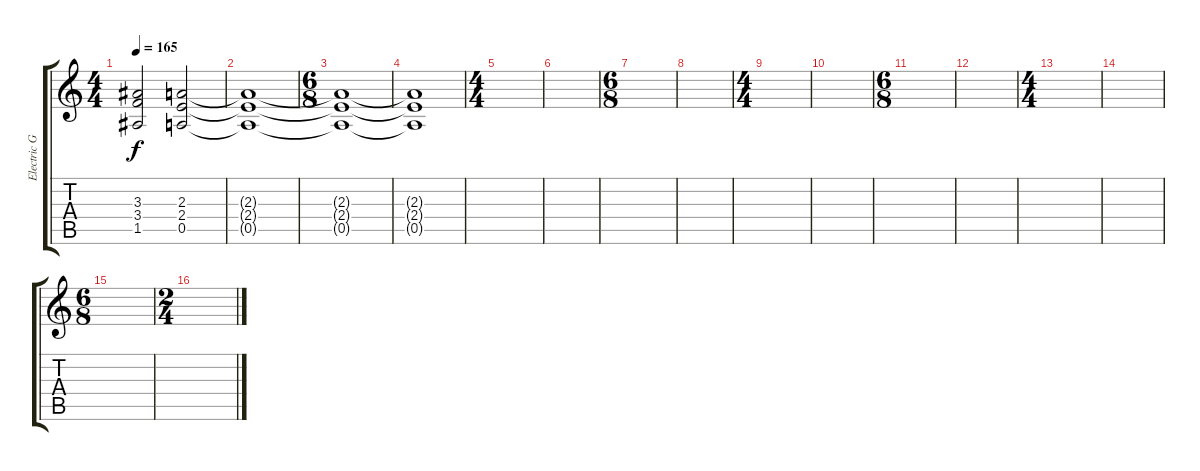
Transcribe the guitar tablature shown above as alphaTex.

\track ("Electric Guitar" "Electric G") {instrument distortionguitar}
\staff {score tabs}
\tuning (E4 B3 G3 D3 A2 D2) {hide}
\ts (4 4)
\tempo 165
\clef g2
\ks c
(3.3 3.4 1.5).2{dy f} (2.3 2.4 0.5).2 |
(2.3{t} 2.4{t} 0.5{t}).1 |
\ts (6 8)
(2.3{t} 2.4{t} 0.5{t}).1 |
(2.3{t} 2.4{t} 0.5{t}).1 |
\ts (4 4)
|
|
\ts (6 8)
|
|
\ts (4 4)
|
|
\ts (6 8)
|
|
\ts (4 4)
|
|
\ts (6 8)
|
\ts (2 4)
